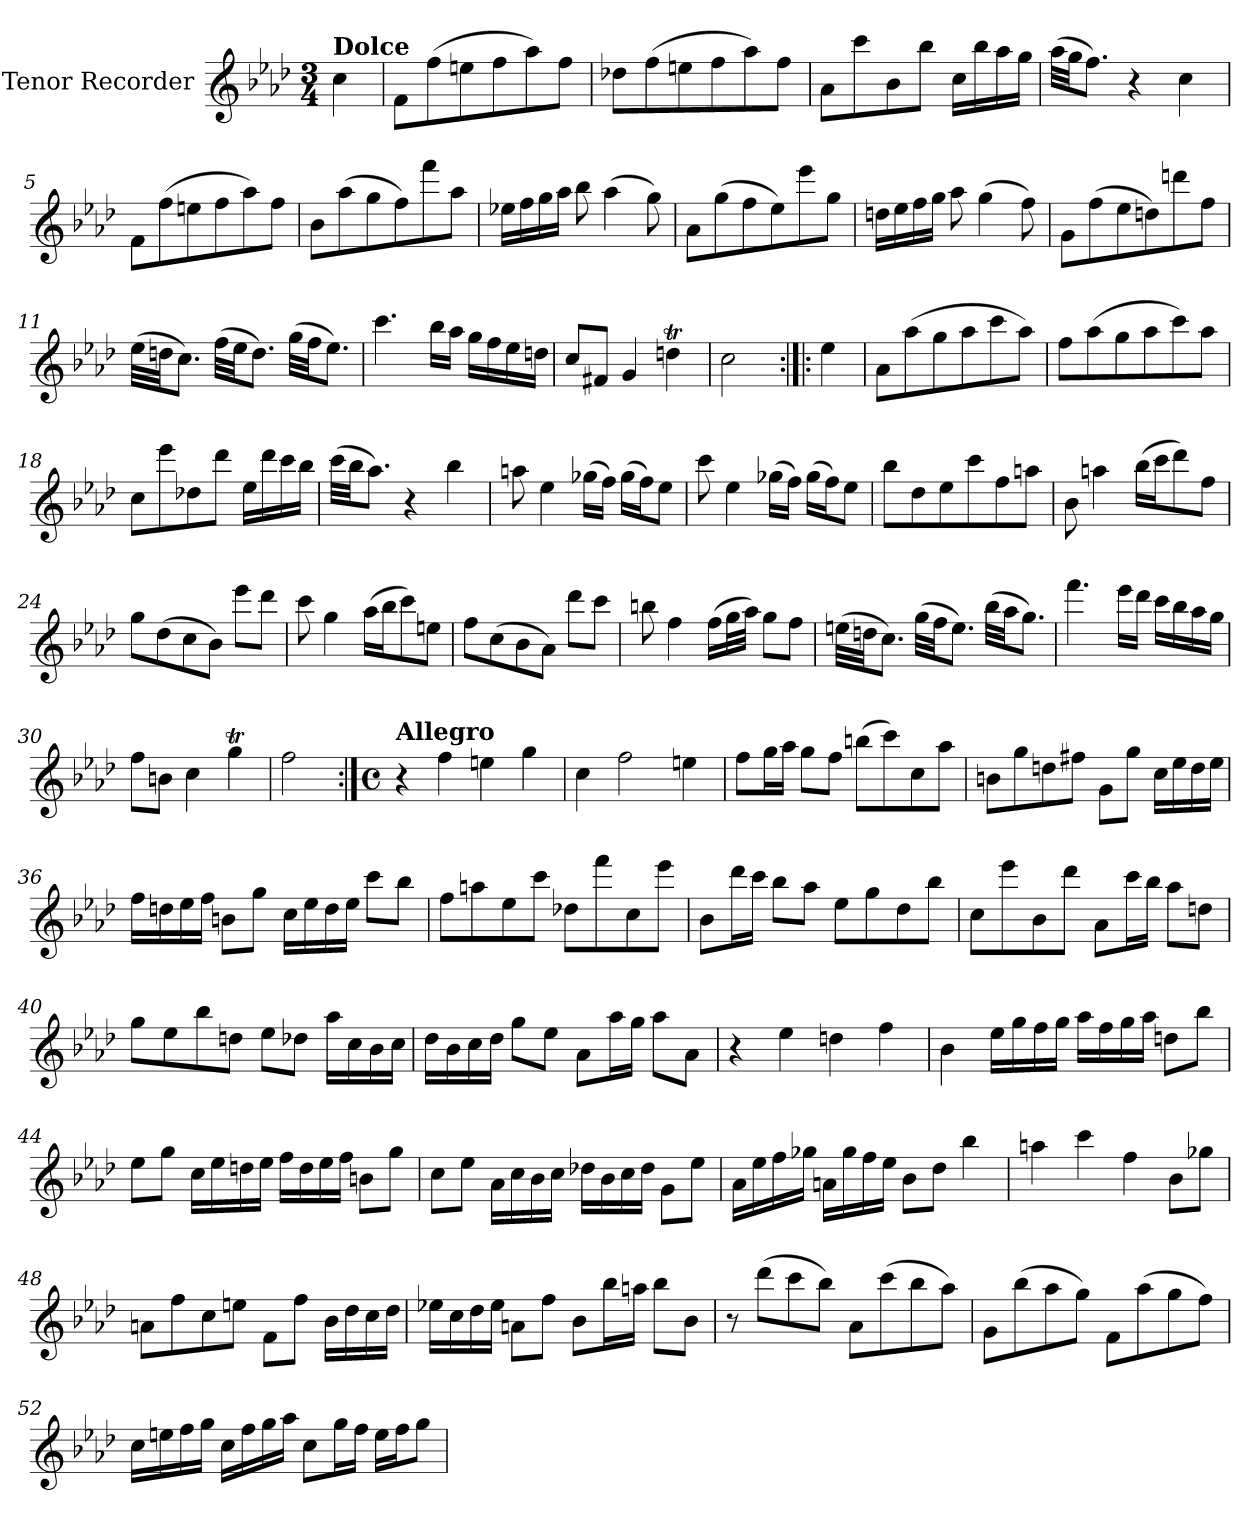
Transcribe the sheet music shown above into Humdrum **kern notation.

**kern
*part1
*staff1
*I"Tenor Recorder
*I'Rec
*clefG2
*k[b-e-a-d-]
*M3/4
=
!LO:TX:a:B:t=Dolce
4cc\
=1
8f\L
(>8ff\
8een\
8ff\
8aa-\)
8ff\J
=2
8dd-X\L
(>8ff\
8een\
8ff\
8aa-\)
8ff\J
=3
8a-\L
8ccc\
8b-\
8bb-\J
16cc\LL
16bb-\
16aa-\
16gg\JJ
=4
(>32aa-\LLL
32gg\JJ
8.ff\J)
4r
4cc\
!!LO:LB:g=z
=5
8f\L
(>8ff\
8een\
8ff\
8aa-\)
8ff\J
=6
8b-\L
(>8aa-\
8gg\
8ff\)
8fff\
8aa-\J
=7
16ee-X\LL
16ff\
16gg\
16aa-\JJ
8bb-\
(>4aa-\
8gg\)
=8
8a-\L
(>8gg\
8ff\
8ee-\)
8eee-\
8gg\J
=9
16ddn\LL
16ee-\
16ff\
16gg\JJ
8aa-\
(>4gg\
8ff\)
=10
8g\L
(>8ff\
8ee-\
8ddn\)
8dddn\
8ff\J
!!LO:LB:g=z
=11
(>32ee-\LLL
32ddn\JJ
8.cc\J)
(>32ff\LLL
32ee-\JJ
8.dd\J)
(>32gg\LLL
32ff\JJ
8.ee-\J)
=12
4.ccc\
16bb-\LL
16aa-\JJ
16gg\LL
16ff\
16ee-\
16ddn\JJ
=13
8cc/L
8f#X/J
4g/
4ddnt\
=14
2cc\
=15:|!|:
4ee-\
=16
8a-\L
(>8aa-\
8gg\
8aa-\
8ccc\
8aa-\J)
!!LO:LB:g=z
=17
8ff\L
(>8aa-\
8gg\
8aa-\
8ccc\)
8aa-\J
=18
8cc\L
8eee-\
8dd-X\
8ddd-\J
16ee-\LL
16ddd-\
16ccc\
16bb-\JJ
=19
(>32ccc\LLL
32bb-\JJ
8.aa-\J)
4r
4bb-\
=20
8aan\
4ee-\
(>16gg-X\LL
16ff\JJ)
(>16gg-\LL
16ff\J)
8ee-\J
=21
8ccc\
4ee-\
(>16gg-X\LL
16ff\JJ)
(>16gg-\LL
16ff\J)
8ee-\J
!!LO:LB:g=z
=22
8bb-\L
8dd-\
8ee-\
8ccc\
8ff\
8aan\J
=23
8b-\
4aan\
(>16bb-\LL
16ccc\J
8ddd-\)
8ff\J
=24
8gg\L
(>8dd-\
8cc\
8b-\J)
8eee-\L
8ddd-\J
=25
8ccc\
4gg\
(>16aa-\LL
16bb-\J
8ccc\)
8een\J
=26
8ff\L
(>8cc\
8b-\
8a-\J)
8ddd-\L
8ccc\J
!!LO:LB:g=z
=27
8bbn\
4ff\
(>16ff\LL
32gg\L
32aa-\JJJ)
8gg\L
8ff\J
=28
(>32een\LLL
32ddn\JJ
8.cc\J)
(>32gg\LLL
32ff\JJ
8.ee\J)
(>32bb-\LLL
32aa-\JJ
8.gg\J)
=29
4.fff\
16eee-\LL
16ddd-\JJ
16ccc\LL
16bb-\
16aa-\
16gg\JJ
=30
8ff\L
8bn\J
4cc\
4ggt\
=31
2ff\
!!LO:LB:g=z
=32:|!
*M4/4
*met(c)
!LO:TX:a:B:t=Allegro
4r
4ff\
4een\
4gg\
=33
4cc\
2ff\
4een\
=34
8ff\L
16gg\L
16aa-\JJ
8gg\L
8ff\J
(>8bbn\L
8ccc\)
8cc\
8aa-\J
=35
8bn\L
8gg\
8ddn\
8ff#X\J
8g\L
8gg\J
16cc\LL
16ee-\
16dd\
16ee-\JJ
=36
16ff\LL
16ddn\
16ee-\
16ff\JJ
8bn\L
8gg\J
16cc\LL
16ee-\
16dd\
16ee-\JJ
8ccc\L
8bb-\J
!!LO:LB:g=z
=37
8ff\L
8aan\
8ee-\
8ccc\J
8dd-X\L
8fff\
8cc\
8eee-\J
=38
8b-\L
16ddd-\L
16ccc\JJ
8bb-\L
8aa-\J
8ee-\L
8gg\
8dd-\
8bb-\J
=39
8cc\L
8eee-\
8b-\
8ddd-\J
8a-\L
16ccc\L
16bb-\JJ
8aa-\L
8ddn\J
=40
8gg\L
8ee-\
8bb-\
8ddn\J
8ee-\L
8dd-X\J
16aa-\LL
16cc\
16b-\
16cc\JJ
!!LO:LB:g=z
=41
16dd-\LL
16b-\
16cc\
16dd-\JJ
8gg\L
8ee-\J
8a-\L
16aa-\L
16gg\JJ
8aa-\L
8a-\J
=42
4r
4ee-\
4ddn\
4ff\
=43
4b-\
16ee-\LL
16gg\
16ff\
16gg\JJ
16aa-\LL
16ff\
16gg\
16aa-\JJ
8ddn\L
8bb-\J
=44
8ee-\L
8gg\J
16cc\LL
16ee-\
16ddn\
16ee-\JJ
16ff\LL
16dd\
16ee-\
16ff\JJ
8bn\L
8gg\J
!!LO:LB:g=z
=45
8cc\L
8ee-\J
16a-\LL
16cc\
16b-\
16cc\JJ
16dd-X\LL
16b-\
16cc\
16dd-\JJ
8g\L
8ee-\J
=46
16a-\LL
16ee-\
16ff\
16gg-X\JJ
16an\LL
16gg-\
16ff\
16ee-\JJ
8b-\L
8dd-\J
4bb-\
=47
4aan\
4ccc\
4ff\
8b-\L
8gg-X\J
=48
8an\L
8ff\
8cc\
8een\J
8f\L
8ff\J
16b-\LL
16dd-\
16cc\
16dd-\JJ
!!LO:PB:g=z
=49
16ee-X\LL
16cc\
16dd-\
16ee-\JJ
8an\L
8ff\J
8b-\L
16bb-\L
16aan\JJ
8bb-\L
8b-\J
=50
8r
(>8ddd-\L
8ccc\
8bb-\J)
8a-\L
(>8ccc\
8bb-\
8aa-\J)
=51
8g\L
(>8bb-\
8aa-\
8gg\J)
8f\L
(>8aa-\
8gg\
8ff\J)
=52
16cc\LL
16een\
16ff\
16gg\JJ
16cc\LL
16ff\
16gg\
16aa-\JJ
8cc\L
16gg\L
16ff\JJ
16ee\LL
16ff\J
8gg\J
=
*-
